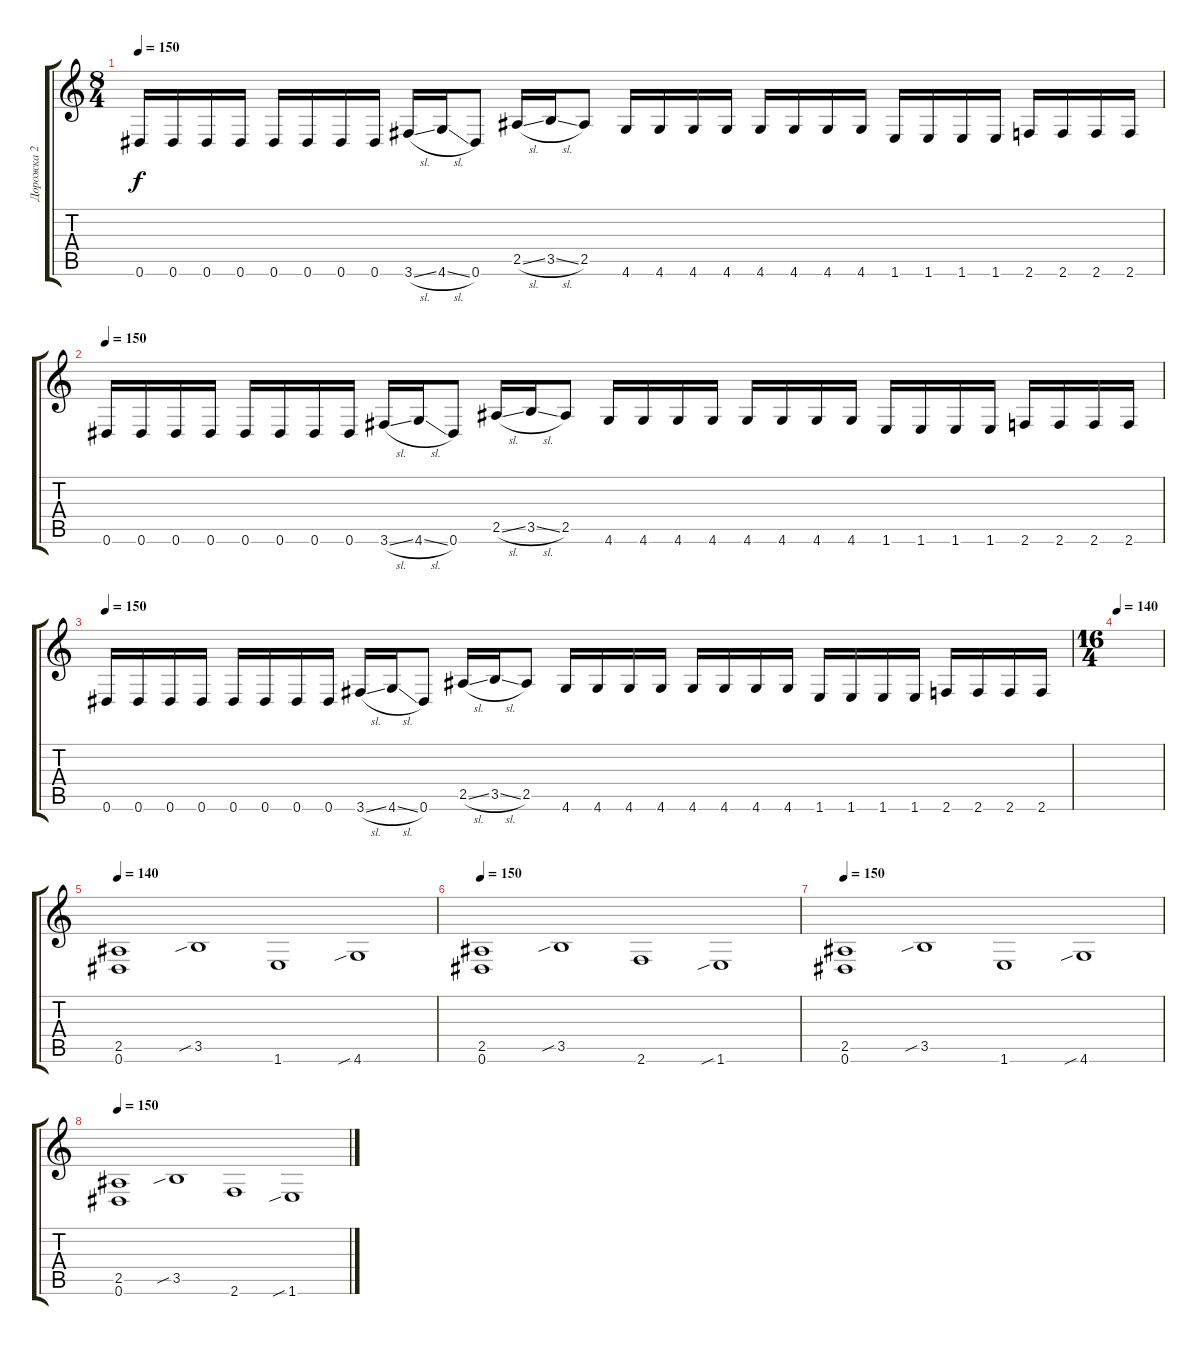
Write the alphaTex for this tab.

\track ("Дорожка 2" "Дорожка 2") {instrument distortionguitar}
\staff {score tabs}
\tuning (Eb4 Bb3 Gb3 Db3 Ab2 Eb2) {hide}
\ts (8 4)
\tempo 150
\clef g2
\ks c
0.6.16{dy f} 0.6.16 0.6.16 0.6.16 0.6.16 0.6.16 0.6.16 0.6.16 3.6{sl}.16 4.6{sl}.16 0.6.8 2.5{sl}.16 3.5{sl}.16 2.5.8 4.6.16 4.6.16 4.6.16 4.6.16 4.6.16 4.6.16 4.6.16 4.6.16 1.6.16 1.6.16 1.6.16 1.6.16 2.6.16 2.6.16 2.6.16 2.6.16 |
\tempo 150
0.6.16 0.6.16 0.6.16 0.6.16 0.6.16 0.6.16 0.6.16 0.6.16 3.6{sl}.16 4.6{sl}.16 0.6.8 2.5{sl}.16 3.5{sl}.16 2.5.8 4.6.16 4.6.16 4.6.16 4.6.16 4.6.16 4.6.16 4.6.16 4.6.16 1.6.16 1.6.16 1.6.16 1.6.16 2.6.16 2.6.16 2.6.16 2.6.16 |
\tempo 150
0.6.16 0.6.16 0.6.16 0.6.16 0.6.16 0.6.16 0.6.16 0.6.16 3.6{sl}.16 4.6{sl}.16 0.6.8 2.5{sl}.16 3.5{sl}.16 2.5.8 4.6.16 4.6.16 4.6.16 4.6.16 4.6.16 4.6.16 4.6.16 4.6.16 1.6.16 1.6.16 1.6.16 1.6.16 2.6.16 2.6.16 2.6.16 2.6.16 |
\ts (16 4)
\tempo 140
|
\tempo 140
(2.5 0.6).1 3.5{sib}.1 1.6.1 4.6{sib}.1 |
\tempo 150
(2.5 0.6).1 3.5{sib}.1 2.6.1 1.6{sib}.1 |
\tempo 150
(2.5 0.6).1 3.5{sib}.1 1.6.1 4.6{sib}.1 |
\tempo 150
(2.5 0.6).1 3.5{sib}.1 2.6.1 1.6{sib}.1
